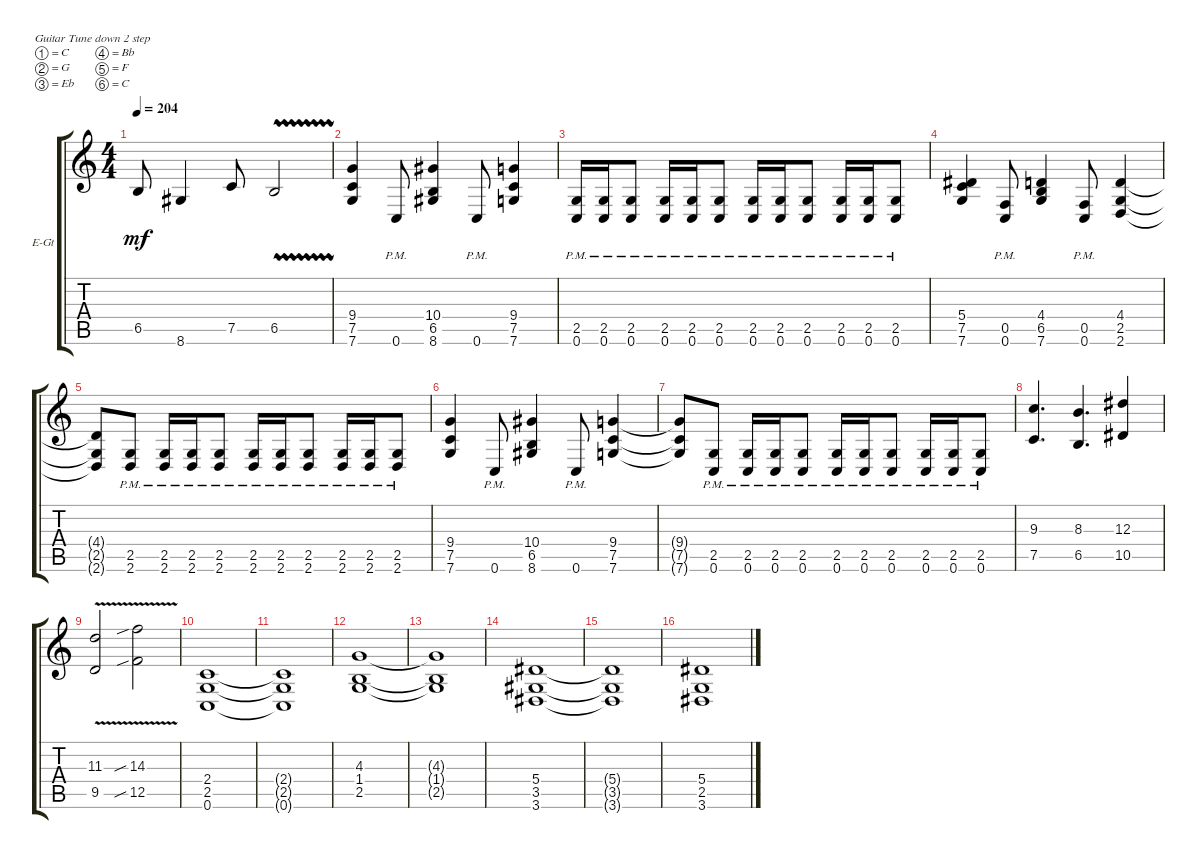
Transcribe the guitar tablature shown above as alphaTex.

\defaultSystemsLayout 4
\bracketExtendMode groupsimilarinstruments
\firstSystemTrackNameOrientation horizontal
\otherSystemsTrackNameOrientation horizontal
\track ("Knight Rhythm" "E-Gt") {instrument overdrivenguitar}
\staff {score tabs}
\tuning (C4 G3 Eb3 Bb2 F2 C2)
\ts (4 4)
\tempo 204
\clef g2
\ks c
6.5.8{dy mf} 8.6.4 7.5.8 6.5{vw}.2 |
(9.4 7.5 7.6).4 0.6{pm}.8 (8.6 10.4 6.5).4 0.6{pm}.8 (9.4 7.5 7.6).4 |
(0.6{pm} 2.5{pm}).16 (0.6{pm} 2.5{pm}).16 (0.6{pm} 2.5{pm}).8 (0.6{pm} 2.5{pm}).16 (0.6{pm} 2.5{pm}).16 (0.6{pm} 2.5{pm}).8 (0.6{pm} 2.5{pm}).16 (0.6{pm} 2.5{pm}).16 (0.6{pm} 2.5{pm}).8 (0.6{pm} 2.5{pm}).16 (0.6{pm} 2.5{pm}).16 (0.6{pm} 2.5{pm}).8 |
(5.4 7.5 7.6).4 (0.6{pm} 0.5{pm}).8 (6.5 4.4 7.6).4 (0.5{pm} 0.6{pm}).8 (4.4 2.5 2.6).4 |
(2.6{t} 2.5{t} 4.4{t}).8 (2.6{pm} 2.5{pm}).8 (2.6{pm} 2.5{pm}).16 (2.6{pm} 2.5{pm}).16 (2.6{pm} 2.5{pm}).8 (2.6{pm} 2.5{pm}).16 (2.6{pm} 2.5{pm}).16 (2.6{pm} 2.5{pm}).8 (2.6{pm} 2.5{pm}).16 (2.6{pm} 2.5{pm}).16 (2.6{pm} 2.5{pm}).8 |
(9.4 7.5 7.6).4 0.6{pm}.8 (8.6 10.4 6.5).4 0.6{pm}.8 (9.4 7.5 7.6).4 |
(7.6{t} 7.5{t} 9.4{t}).8 (0.6{pm} 2.5{pm}).8 (0.6{pm} 2.5{pm}).16 (0.6{pm} 2.5{pm}).16 (0.6{pm} 2.5{pm}).8 (0.6{pm} 2.5{pm}).16 (0.6{pm} 2.5{pm}).16 (0.6{pm} 2.5{pm}).8 (0.6{pm} 2.5{pm}).16 (0.6{pm} 2.5{pm}).16 (0.6{pm} 2.5{pm}).8 |
(7.5 9.3).4{d} (8.3 6.5).4{d} (10.5 12.3).4 |
(11.3{v} 9.5{v}).2 (12.5{v sib} 14.3{v sib}).2 |
(0.6 2.5 2.4).1 |
(0.6{t} 2.5{t} 2.4{t}).1 |
(2.5 1.4 4.3).1 |
(2.5{t} 1.4{t} 4.3{t}).1 |
(3.5 5.4 3.6).1 |
(3.5{t} 5.4{t} 3.6{t}).1 |
(3.6 2.5 5.4).1
